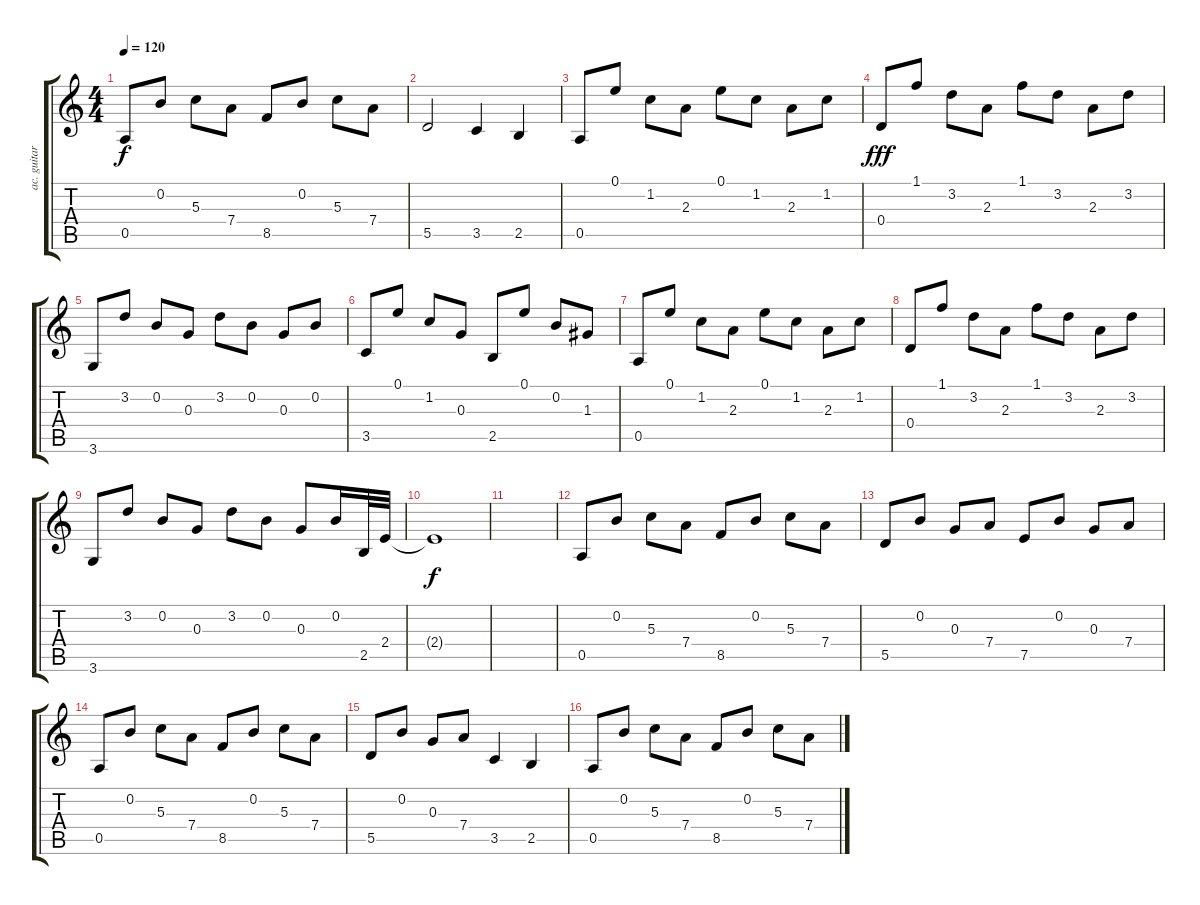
\track ("ac. guitar2" "ac. guitar") {instrument acousticguitarsteel}
\staff {score tabs}
\tuning (E4 B3 G3 D3 A2 E2) {hide}
\ts (4 4)
\tempo 120
\clef g2
\ks c
0.5.8{dy f} 0.2.8 5.3.8 7.4.8 8.5.8 0.2.8 5.3.8 7.4.8 |
5.5.2 3.5.4 2.5.4 |
0.5.8 0.1.8 1.2.8 2.3.8 0.1.8 1.2.8 2.3.8 1.2.8 |
0.4.8{dy fff} 1.1.8 3.2.8 2.3.8 1.1.8 3.2.8 2.3.8 3.2.8 |
3.6.8 3.2.8 0.2.8 0.3.8 3.2.8 0.2.8 0.3.8 0.2.8 |
3.5.8 0.1.8 1.2.8 0.3.8 2.5.8 0.1.8 0.2.8 1.3.8 |
0.5.8 0.1.8 1.2.8 2.3.8 0.1.8 1.2.8 2.3.8 1.2.8 |
0.4.8 1.1.8 3.2.8 2.3.8 1.1.8 3.2.8 2.3.8 3.2.8 |
3.6.8 3.2.8 0.2.8 0.3.8 3.2.8 0.2.8 0.3.8 0.2.16 2.5.32 2.4.32 |
2.4{t}.1{dy f} |
|
0.5.8 0.2.8 5.3.8 7.4.8 8.5.8 0.2.8 5.3.8 7.4.8 |
5.5.8 0.2.8 0.3.8 7.4.8 7.5.8 0.2.8 0.3.8 7.4.8 |
0.5.8 0.2.8 5.3.8 7.4.8 8.5.8 0.2.8 5.3.8 7.4.8 |
5.5.8 0.2.8 0.3.8 7.4.8 3.5.4 2.5.4 |
0.5.8 0.2.8 5.3.8 7.4.8 8.5.8 0.2.8 5.3.8 7.4.8
